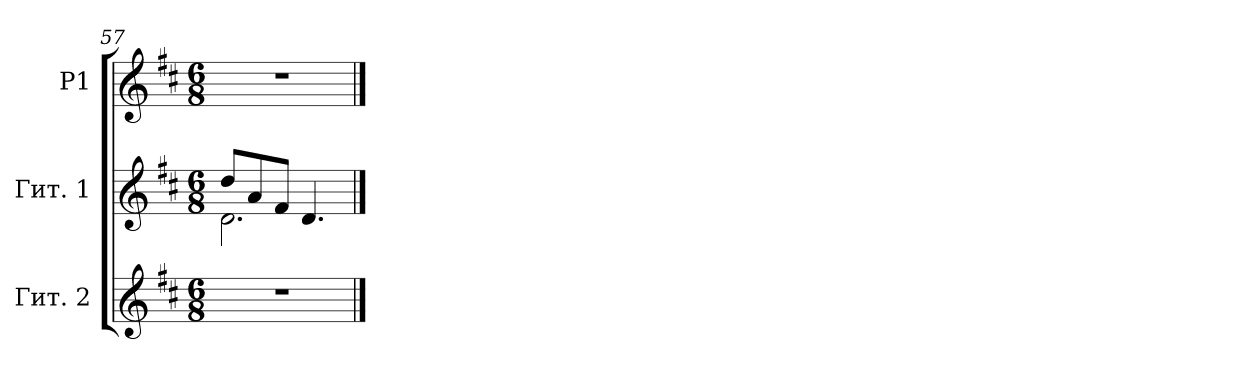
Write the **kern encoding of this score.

**kern	**kern	**kern
*part3	*part2	*part1
*staff3	*staff2	*staff1
*I"Гит. 2	*I"Гит. 1	*I"P1
*clefG2	*clefG2	*clefG2
*ITrd7c12	*ITrd7c12	*
*k[f#c#]	*k[f#c#]	*k[f#c#]
*D:	*D:	*D:
*M6/8	*M6/8	*M6/8
=57	=57	=57
!LO:N:vis=1	!	!LO:N:vis=1
*	*^	*
2.r	8di/L	2.Di\	2.r
.	8Ai/	.	.
.	8F#i/J	.	.
.	4.Di/	.	.
*	*v	*v	*
==	==	==
*-	*-	*-
